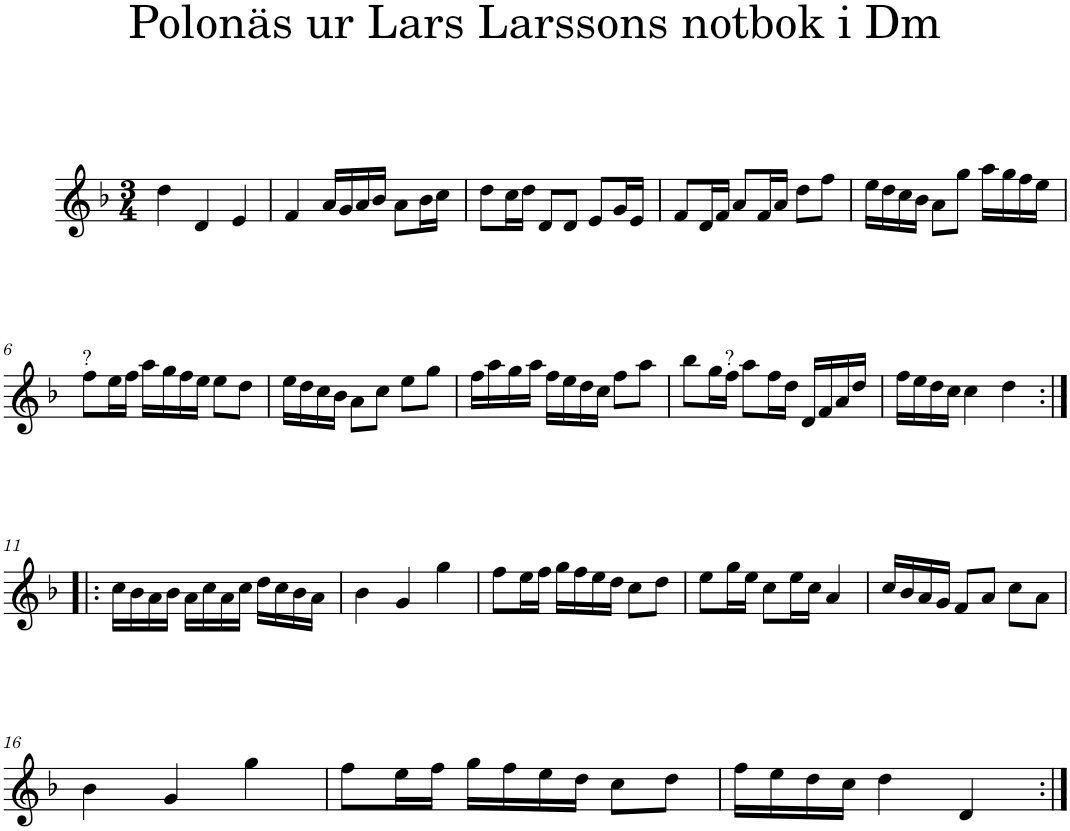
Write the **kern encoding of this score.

**kern
*part1
*staff1
*I"Piano
*I'Pno
*clefG2
*k[b-]
*d:
*M3/4
=1
4dd\
4d/
4e/
=2
4f/
16a/LL
16g/
16a/
16b-/JJ
8a\L
16b-\L
16cc\JJ
=3
8dd\L
16cc\L
16dd\JJ
8d/L
8d/J
8e/L
16g/L
16e/JJ
=4
8f/L
16d/L
16f/JJ
8a/L
16f/L
16a/JJ
8dd\L
8ff\J
=5
16ee\LL
16dd\
16cc\
16b-\JJ
8a\L
8gg\J
16aa\LL
16gg\
16ff\
16ee\JJ
!!LO:LB:g=z
=6
!LO:TX:a:t=?
8ff\L
16ee\L
16ff\JJ
16aa\LL
16gg\
16ff\
16ee\JJ
8ee\L
8dd\J
=7
16ee\LL
16dd\
16cc\
16b-\JJ
8a\L
8cc\J
8ee\L
8gg\J
=8
16ff\LL
16aa\
16gg\
16aa\JJ
16ff\LL
16ee\
16dd\
16cc\JJ
8ff\L
8aa\J
=9
8bb-\L
16gg\L
!LO:TX:a:t=?
16ff\JJ
8aa\L
16ff\L
16dd\JJ
16d/LL
16f/
16a/
16dd/JJ
=10
16ff\LL
16ee\
16dd\
16cc\JJ
4cc\
4dd\
!!LO:LB:g=z
=11:|!|:
16cc\LL
16b-\
16a\
16b-\JJ
16a\LL
16cc\
16a\
16cc\JJ
16dd\LL
16cc\
16b-\
16a\JJ
=12
4b-\
4g/
4gg\
=13
8ff\L
16ee\L
16ff\JJ
16gg\LL
16ff\
16ee\
16dd\JJ
8cc\L
8dd\J
=14
8ee\L
16gg\L
16ee\JJ
8cc\L
16ee\L
16cc\JJ
4a/
=15
16cc/LL
16b-/
16a/
16g/JJ
8f/L
8a/J
8cc\L
8a\J
!!LO:LB:g=z
=16
4b-\
4g/
4gg\
=17
8ff\L
16ee\L
16ff\JJ
16gg\LL
16ff\
16ee\
16dd\JJ
8cc\L
8dd\J
=18
16ff\LL
16ee\
16dd\
16cc\JJ
4dd\
4d/
=:|!
*-
